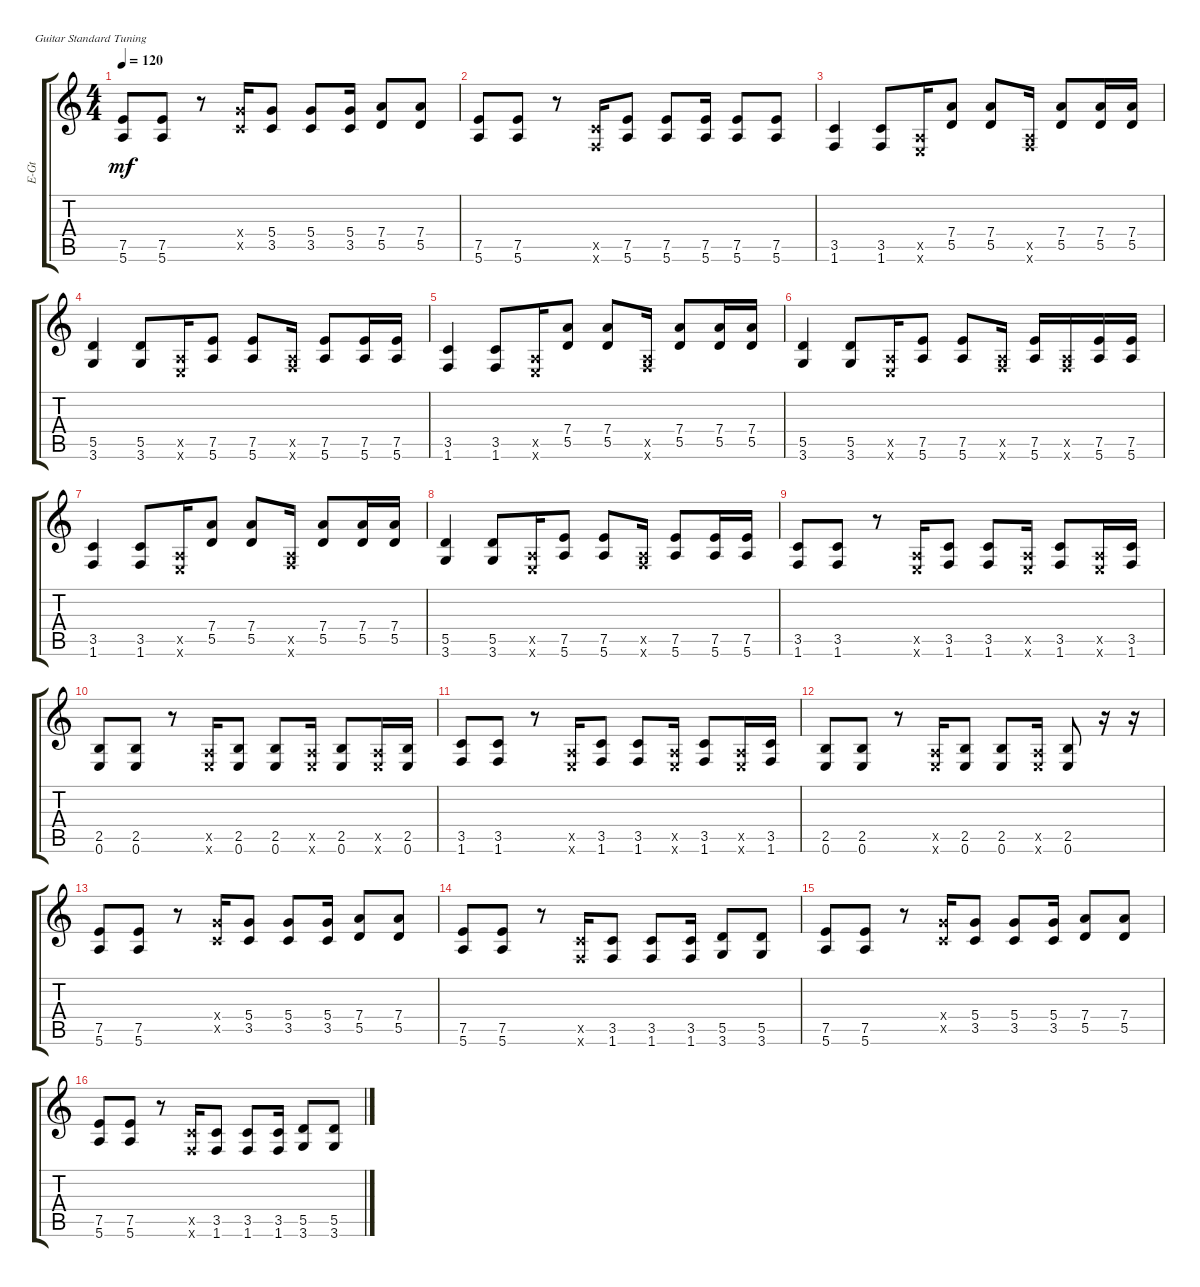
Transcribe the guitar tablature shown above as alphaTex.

\defaultSystemsLayout 4
\bracketExtendMode groupsimilarinstruments
\otherSystemsTrackNameOrientation horizontal
\track ("Electric Guitar" "E-Gt") {instrument overdrivenguitar}
\staff {score tabs}
\tuning (E4 B3 G3 D3 A2 E2)
\ts (4 4)
\tempo 120
\clef g2
\ks c
(5.6 7.5).8{dy mf beam Up} (7.5 5.6).8{beam Up} r.8{beam Up} (3.5{x} 5.4{x}).16{beam Up} (5.4 3.5).8{beam Up} (3.5 5.4).8{beam Up} (5.4 3.5).16{beam Up} (7.4 5.5).8{beam Up} (7.4 5.5).8{beam Up} |
(5.6 7.5).8{beam Up} (7.5 5.6).8{beam Up} r.8{beam Up} (3.5{x} 1.6{x}).16{beam Up} (7.5 5.6).8{beam Up} (7.5 5.6).8{beam Up} (7.5 5.6).16{beam Up} (7.5 5.6).8{beam Up} (7.5 5.6).8{beam Up} |
(1.6 3.5).4{beam Up} (3.5 1.6).8{beam Up} (0.6{x} 0.5{x}).16{beam Up} (5.5 7.4).8{beam Up} (5.5 7.4).8{beam Up} (1.6{x} 0.5{x}).16{beam Up} (5.5 7.4).8{beam Up} (5.5 7.4).16{beam Up} (5.5 7.4).16{beam Up} |
(3.6 5.5).4{beam Up} (5.5 3.6).8{beam Up} (0.6{x} 0.5{x}).16{beam Up} (7.5 5.6).8{beam Up} (7.5 5.6).8{beam Up} (1.6{x} 0.5{x}).16{beam Up} (7.5 5.6).8{beam Up} (7.5 5.6).16{beam Up} (7.5 5.6).16{beam Up} |
(1.6 3.5).4{beam Up} (3.5 1.6).8{beam Up} (0.6{x} 0.5{x}).16{beam Up} (5.5 7.4).8{beam Up} (5.5 7.4).8{beam Up} (1.6{x} 0.5{x}).16{beam Up} (5.5 7.4).8{beam Up} (5.5 7.4).16{beam Up} (5.5 7.4).16{beam Up} |
(3.6 5.5).4{beam Up} (5.5 3.6).8{beam Up} (0.6{x} 0.5{x}).16{beam Up} (7.5 5.6).8{beam Up} (7.5 5.6).8{beam Up} (1.6{x} 0.5{x}).16{beam Up} (7.5 5.6).16{beam Up} (1.6{x} 0.5{x}).16{beam Up} (7.5 5.6).16{beam Up} (7.5 5.6).16{beam Up} |
(1.6 3.5).4{beam Up} (3.5 1.6).8{beam Up} (0.6{x} 0.5{x}).16{beam Up} (5.5 7.4).8{beam Up} (5.5 7.4).8{beam Up} (1.6{x} 0.5{x}).16{beam Up} (5.5 7.4).8{beam Up} (5.5 7.4).16{beam Up} (5.5 7.4).16{beam Up} |
(3.6 5.5).4{beam Up} (5.5 3.6).8{beam Up} (0.6{x} 0.5{x}).16{beam Up} (7.5 5.6).8{beam Up} (7.5 5.6).8{beam Up} (1.6{x} 0.5{x}).16{beam Up} (7.5 5.6).8{beam Up} (7.5 5.6).16{beam Up} (7.5 5.6).16{beam Up} |
(1.6 3.5).8{beam Up} (3.5 1.6).8{beam Up} r.8{beam Up} (0.6{x} 0.5{x}).16{beam Up} (3.5 1.6).8{beam Up} (3.5 1.6).8{beam Up} (0.6{x} 0.5{x}).16{beam Up} (3.5 1.6).8{beam Up} (0.6{x} 0.5{x}).16{beam Up} (3.5 1.6).16{beam Up} |
(0.6 2.5).8{beam Up} (2.5 0.6).8{beam Up} r.8{beam Up} (0.6{x} 0.5{x}).16{beam Up} (2.5 0.6).8{beam Up} (2.5 0.6).8{beam Up} (0.6{x} 0.5{x}).16{beam Up} (2.5 0.6).8{beam Up} (0.6{x} 0.5{x}).16{beam Up} (2.5 0.6).16{beam Up} |
(1.6 3.5).8{beam Up} (3.5 1.6).8{beam Up} r.8{beam Up} (0.6{x} 0.5{x}).16{beam Up} (3.5 1.6).8{beam Up} (3.5 1.6).8{beam Up} (0.6{x} 0.5{x}).16{beam Up} (3.5 1.6).8{beam Up} (0.6{x} 0.5{x}).16{beam Up} (3.5 1.6).16{beam Up} |
(0.6 2.5).8{beam Up} (2.5 0.6).8{beam Up} r.8{beam Up} (0.6{x} 0.5{x}).16{beam Up} (2.5 0.6).8{beam Up} (2.5 0.6).8{beam Up} (0.6{x} 0.5{x}).16{beam Up} (2.5 0.6).8{beam Up} r.16{beam Up} r.16{beam Up} |
(5.6 7.5).8{beam Up} (7.5 5.6).8{beam Up} r.8{beam Up} (3.5{x} 5.4{x}).16{beam Up} (5.4 3.5).8{beam Up} (3.5 5.4).8{beam Up} (5.4 3.5).16{beam Up} (7.4 5.5).8{beam Up} (7.4 5.5).8{beam Up} |
(5.6 7.5).8{beam Up} (7.5 5.6).8{beam Up} r.8{beam Up} (3.5{x} 1.6{x}).16{beam Up} (3.5 1.6).8{beam Up} (3.5 1.6).8{beam Up} (3.5 1.6).16{beam Up} (5.5 3.6).8{beam Up} (5.5 3.6).8{beam Up} |
(5.6 7.5).8{beam Up} (7.5 5.6).8{beam Up} r.8{beam Up} (3.5{x} 5.4{x}).16{beam Up} (5.4 3.5).8{beam Up} (3.5 5.4).8{beam Up} (5.4 3.5).16{beam Up} (7.4 5.5).8{beam Up} (7.4 5.5).8{beam Up} |
(5.6 7.5).8{beam Up} (7.5 5.6).8{beam Up} r.8{beam Up} (3.5{x} 1.6{x}).16{beam Up} (3.5 1.6).8{beam Up} (3.5 1.6).8{beam Up} (3.5 1.6).16{beam Up} (5.5 3.6).8{beam Up} (5.5 3.6).8{beam Up}
